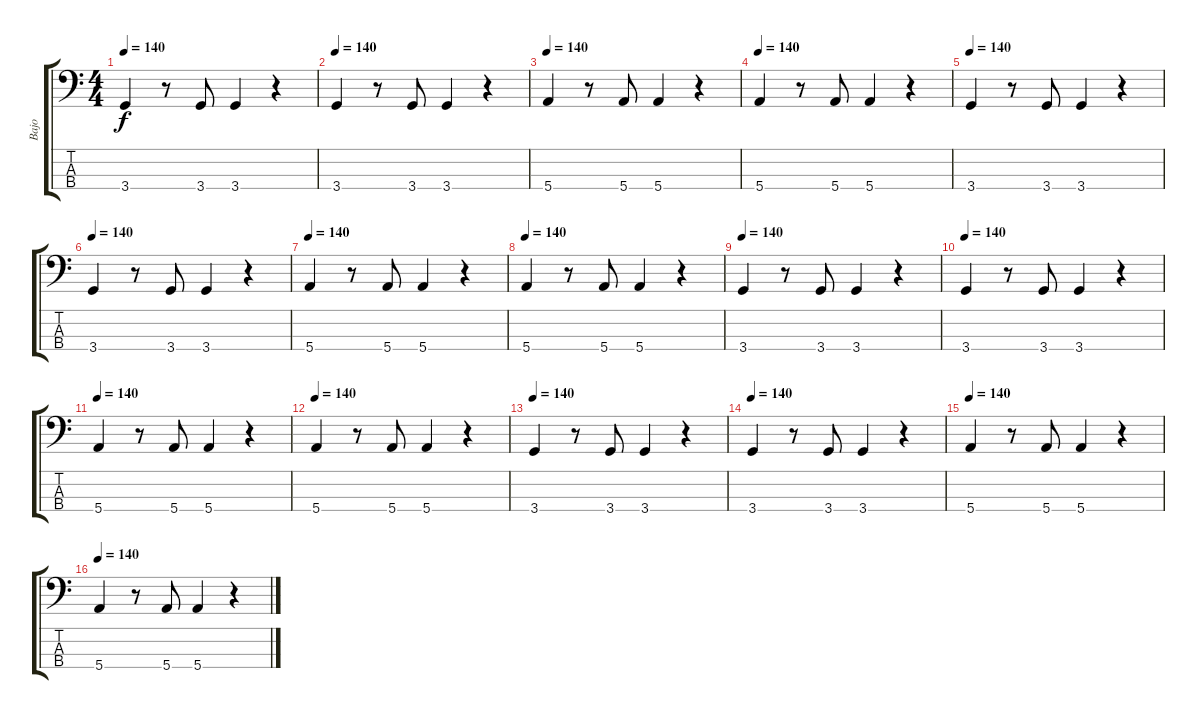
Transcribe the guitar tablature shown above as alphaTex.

\track ("Bajo" "Bajo") {instrument electricbasspick}
\staff {score tabs}
\tuning (G2 D2 A1 E1) {hide}
\ts (4 4)
\tempo 140
\clef f4
\ks c
3.4.4{dy f} r.8 3.4.8 3.4.4 r.4 |
\tempo 140
3.4.4 r.8 3.4.8 3.4.4 r.4 |
\tempo 140
5.4.4 r.8 5.4.8 5.4.4 r.4 |
\tempo 140
5.4.4 r.8 5.4.8 5.4.4 r.4 |
\tempo 140
3.4.4 r.8 3.4.8 3.4.4 r.4 |
\tempo 140
3.4.4 r.8 3.4.8 3.4.4 r.4 |
\tempo 140
5.4.4 r.8 5.4.8 5.4.4 r.4 |
\tempo 140
5.4.4 r.8 5.4.8 5.4.4 r.4 |
\tempo 140
3.4.4 r.8 3.4.8 3.4.4 r.4 |
\tempo 140
3.4.4 r.8 3.4.8 3.4.4 r.4 |
\tempo 140
5.4.4 r.8 5.4.8 5.4.4 r.4 |
\tempo 140
5.4.4 r.8 5.4.8 5.4.4 r.4 |
\tempo 140
3.4.4 r.8 3.4.8 3.4.4 r.4 |
\tempo 140
3.4.4 r.8 3.4.8 3.4.4 r.4 |
\tempo 140
5.4.4 r.8 5.4.8 5.4.4 r.4 |
\tempo 140
5.4.4 r.8 5.4.8 5.4.4 r.4
